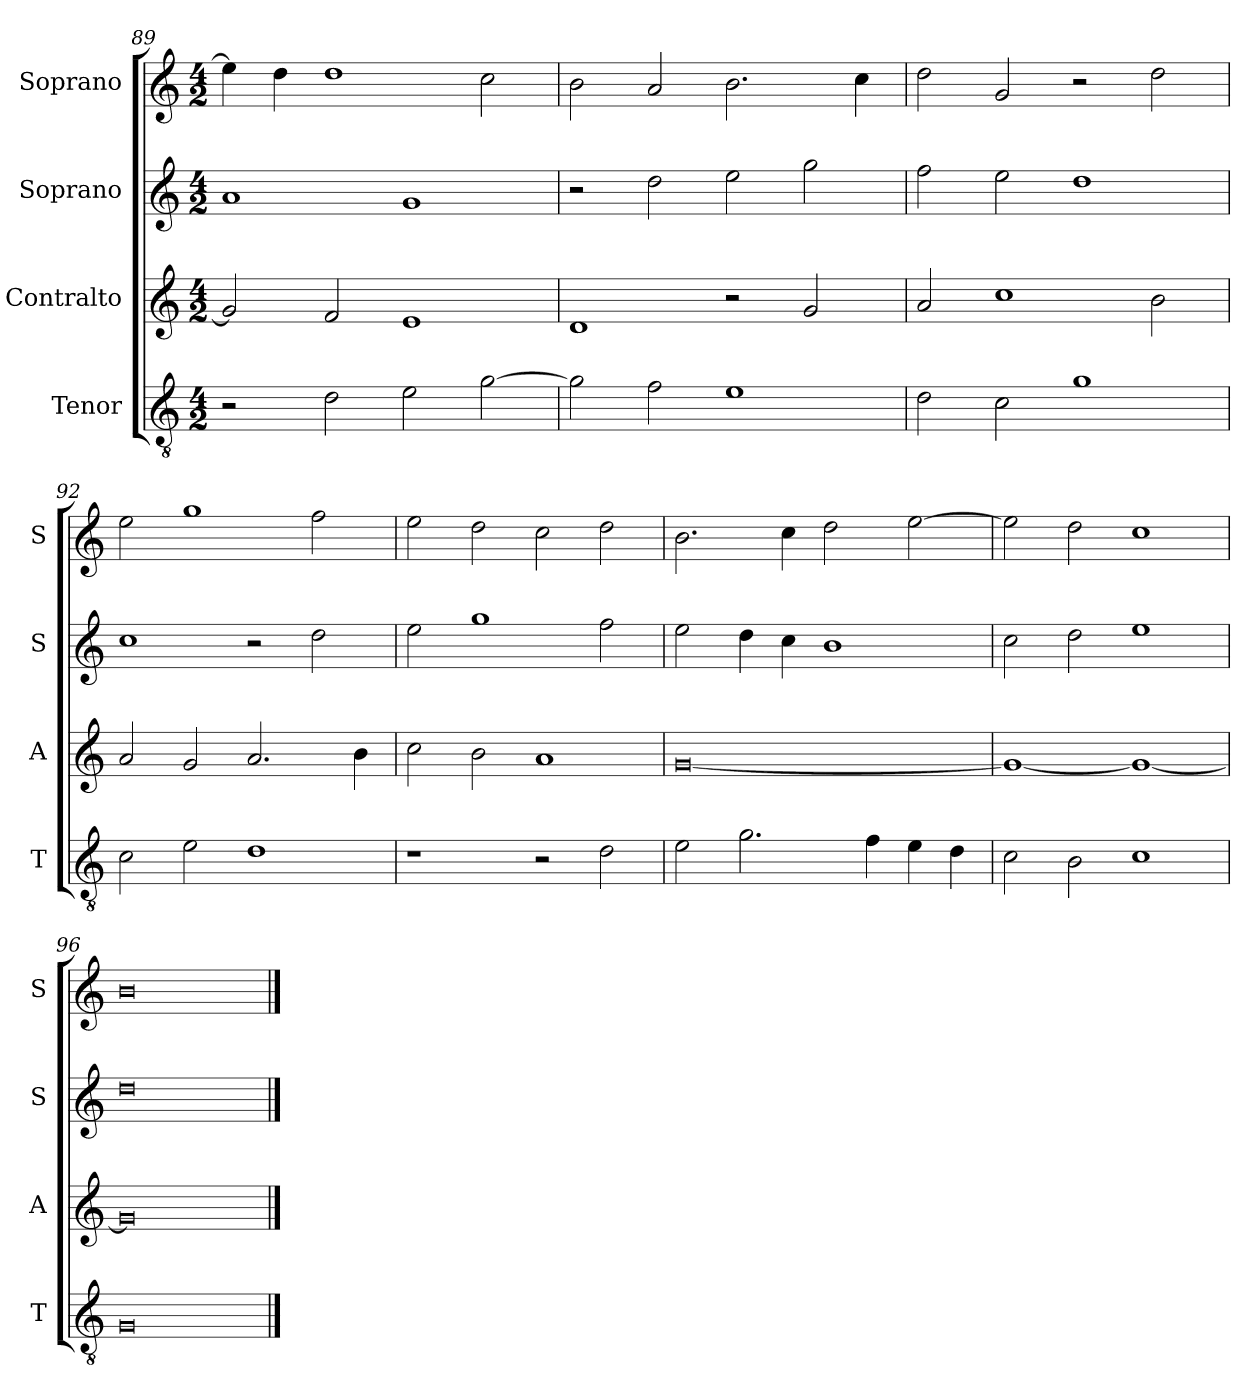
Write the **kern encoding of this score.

**kern	**kern	**kern	**kern
*part4	*part3	*part2	*part1
*staff4	*staff3	*staff2	*staff1
*I"Tenor	*I"Contralto	*I"Soprano	*I"Soprano
*I'T	*I'A	*I'S	*I'S
*clefGv2	*clefG2	*clefG2	*clefG2
*k[]	*k[]	*k[]	*k[]
*G:mix	*G:mix	*G:mix	*G:mix
*M4/2	*M4/2	*M4/2	*M4/2
=89	=89	=89	=89
2r	2g]	1a	4ee]
.	.	.	4dd
2d	2f	.	1dd
2e	1e	1g	.
[2g	.	.	2cc
=90	=90	=90	=90
2g]	1d	2r	2b
2f	.	2dd	2a
1e	2r	2ee	2.b
.	2g	2gg	.
.	.	.	4cc
=91	=91	=91	=91
2d	2a	2ff	2dd
2c	1cc	2ee	2g
1g	.	1dd	2r
.	2b	.	2dd
=92	=92	=92	=92
2c	2a	1cc	2ee
2e	2g	.	1gg
1d	2.a	2r	.
.	.	2dd	2ff
.	4b	.	.
=93	=93	=93	=93
1r	2cc	2ee	2ee
.	2b	1gg	2dd
2r	1a	.	2cc
2d	.	2ff	2dd
=94	=94	=94	=94
2e	[0g	2ee	2.b
2.g	.	4dd	.
.	.	4cc	4cc
.	.	1b	2dd
4f	.	.	.
4e	.	.	[2ee
4d	.	.	.
=95	=95	=95	=95
2c	1g_	2cc	2ee]
2B	.	2dd	2dd
1c	1g_	1ee	1cc
=96	=96	=96	=96
0G	0g]	0dd	0b
==	==	==	==
*-	*-	*-	*-
